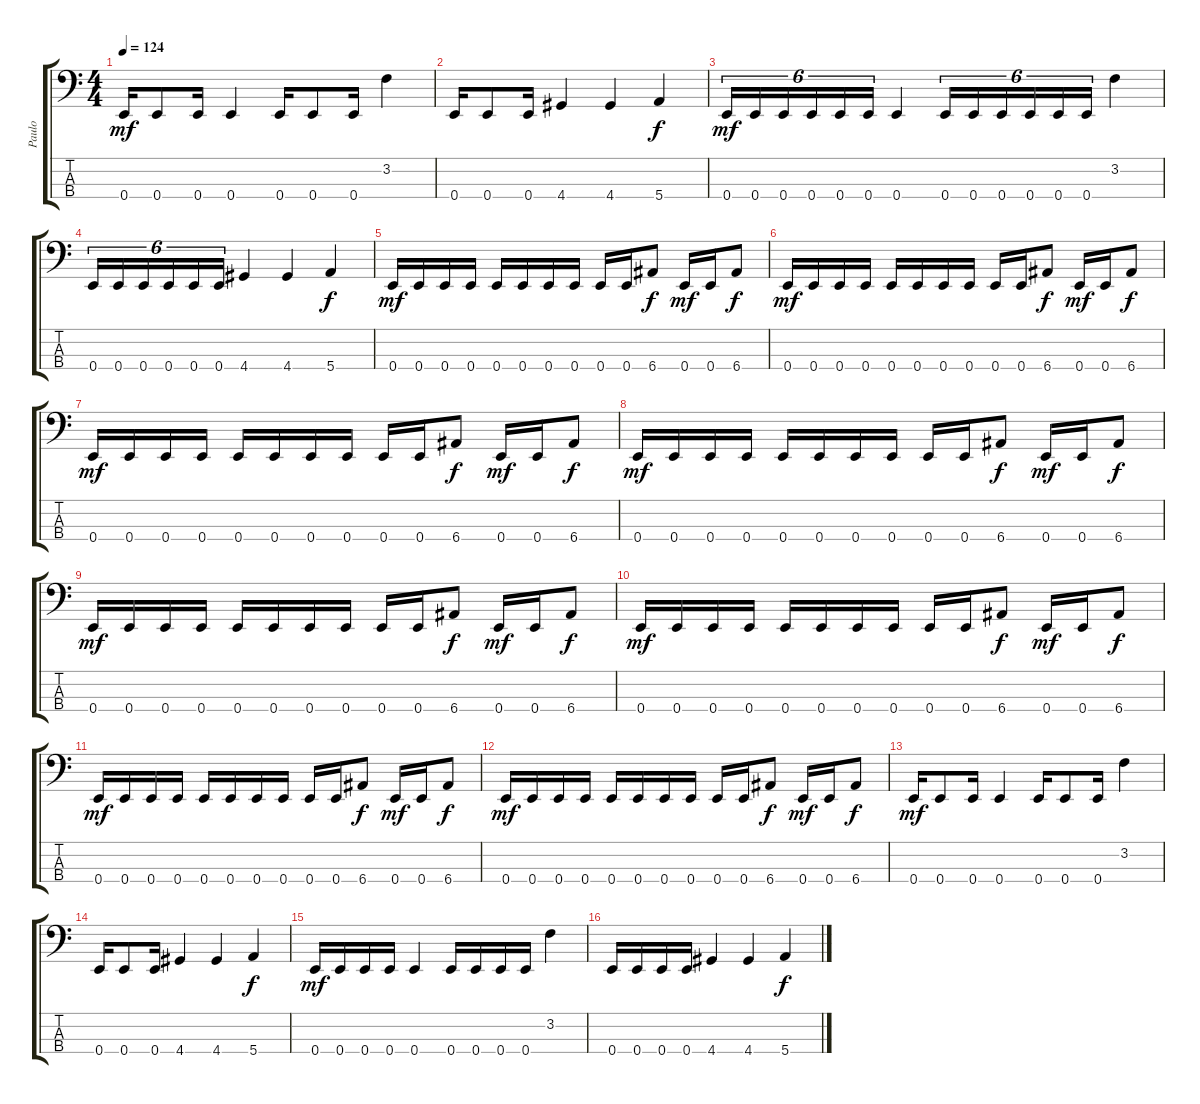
\track ("Paulo" "Paulo") {instrument electricbasspick}
\staff {score tabs}
\tuning (G2 D2 A1 E1) {hide}
\ts (4 4)
\tempo 124
\clef f4
\ks c
0.4.16{dy mf} 0.4.8 0.4.16 0.4.4 0.4.16 0.4.8 0.4.16 3.2.4 |
0.4.16 0.4.8 0.4.16 4.4.4 4.4.4 5.4.4{dy f} |
0.4.16{tu (6 4) dy mf} 0.4.16{tu (6 4)} 0.4.16{tu (6 4)} 0.4.16{tu (6 4)} 0.4.16{tu (6 4)} 0.4.16{tu (6 4)} 0.4.4 0.4.16{tu (6 4)} 0.4.16{tu (6 4)} 0.4.16{tu (6 4)} 0.4.16{tu (6 4)} 0.4.16{tu (6 4)} 0.4.16{tu (6 4)} 3.2.4 |
0.4.16{tu (6 4)} 0.4.16{tu (6 4)} 0.4.16{tu (6 4)} 0.4.16{tu (6 4)} 0.4.16{tu (6 4)} 0.4.16{tu (6 4)} 4.4.4 4.4.4 5.4.4{dy f} |
0.4.16{dy mf} 0.4.16 0.4.16 0.4.16 0.4.16 0.4.16 0.4.16 0.4.16 0.4.16 0.4.16 6.4.8{dy f} 0.4.16{dy mf} 0.4.16 6.4.8{dy f} |
0.4.16{dy mf} 0.4.16 0.4.16 0.4.16 0.4.16 0.4.16 0.4.16 0.4.16 0.4.16 0.4.16 6.4.8{dy f} 0.4.16{dy mf} 0.4.16 6.4.8{dy f} |
0.4.16{dy mf} 0.4.16 0.4.16 0.4.16 0.4.16 0.4.16 0.4.16 0.4.16 0.4.16 0.4.16 6.4.8{dy f} 0.4.16{dy mf} 0.4.16 6.4.8{dy f} |
0.4.16{dy mf} 0.4.16 0.4.16 0.4.16 0.4.16 0.4.16 0.4.16 0.4.16 0.4.16 0.4.16 6.4.8{dy f} 0.4.16{dy mf} 0.4.16 6.4.8{dy f} |
0.4.16{dy mf} 0.4.16 0.4.16 0.4.16 0.4.16 0.4.16 0.4.16 0.4.16 0.4.16 0.4.16 6.4.8{dy f} 0.4.16{dy mf} 0.4.16 6.4.8{dy f} |
0.4.16{dy mf} 0.4.16 0.4.16 0.4.16 0.4.16 0.4.16 0.4.16 0.4.16 0.4.16 0.4.16 6.4.8{dy f} 0.4.16{dy mf} 0.4.16 6.4.8{dy f} |
0.4.16{dy mf} 0.4.16 0.4.16 0.4.16 0.4.16 0.4.16 0.4.16 0.4.16 0.4.16 0.4.16 6.4.8{dy f} 0.4.16{dy mf} 0.4.16 6.4.8{dy f} |
0.4.16{dy mf} 0.4.16 0.4.16 0.4.16 0.4.16 0.4.16 0.4.16 0.4.16 0.4.16 0.4.16 6.4.8{dy f} 0.4.16{dy mf} 0.4.16 6.4.8{dy f} |
0.4.16{dy mf} 0.4.8 0.4.16 0.4.4 0.4.16 0.4.8 0.4.16 3.2.4 |
0.4.16 0.4.8 0.4.16 4.4.4 4.4.4 5.4.4{dy f} |
0.4.16{dy mf} 0.4.16 0.4.16 0.4.16 0.4.4 0.4.16 0.4.16 0.4.16 0.4.16 3.2.4 |
0.4.16 0.4.16 0.4.16 0.4.16 4.4.4 4.4.4 5.4.4{dy f}
